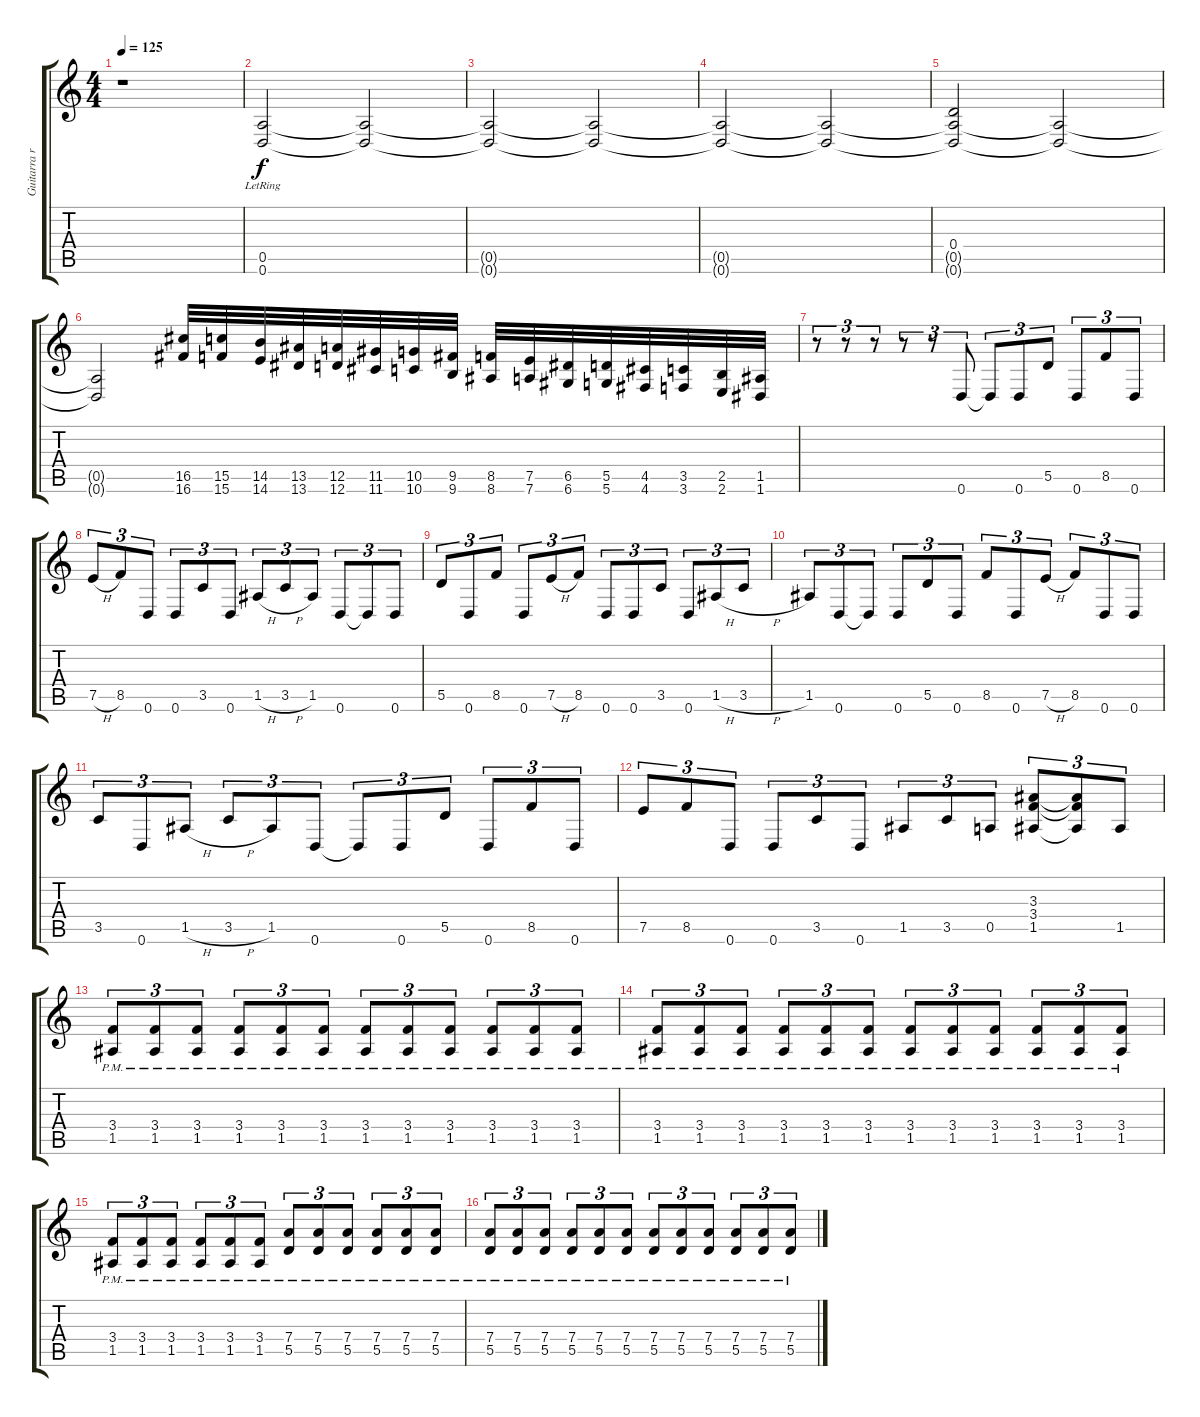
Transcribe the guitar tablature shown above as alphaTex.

\track ("Guitarra rítmica y solo" "Guitarra r") {instrument distortionguitar}
\staff {score tabs}
\tuning (E4 B3 G3 D3 A2 D2) {hide}
\ts (4 4)
\tempo 125
\clef g2
\ks c
r.1{dy f instrument distortionguitar} |
(0.5{lr} 0.6).2 (0.5{t} 0.6{t}).2 |
(0.5{t} 0.6{t}).2 (0.5{t} 0.6{t}).2 |
(0.5{t} 0.6{t}).2 (0.5{t} 0.6{t}).2 |
(0.4 0.5{t} 0.6{t}).2 (0.5{t} 0.6{t}).2 |
(0.5{t} 0.6{t}).2 (16.5 16.6).32 (15.5 15.6).32 (14.5 14.6).32 (13.5 13.6).32 (12.5 12.6).32 (11.5 11.6).32 (10.5 10.6).32 (9.5 9.6).32 (8.5 8.6).32 (7.5 7.6).32 (6.5 6.6).32 (5.5 5.6).32 (4.5 4.6).32 (3.5 3.6).32 (2.5 2.6).32 (1.5 1.6).32 |
r.8{tu (3 2)} r.8{tu (3 2)} r.8{tu (3 2)} r.8{tu (3 2)} r.8{tu (3 2)} 0.6.8{tu (3 2)} 0.6{t}.8{tu (3 2)} 0.6.8{tu (3 2)} 5.5.8{tu (3 2)} 0.6.8{tu (3 2)} 8.5.8{tu (3 2)} 0.6.8{tu (3 2)} |
7.5{h}.8{tu (3 2)} 8.5.8{tu (3 2)} 0.6.8{tu (3 2)} 0.6.8{tu (3 2)} 3.5.8{tu (3 2)} 0.6.8{tu (3 2)} 1.5{h}.8{tu (3 2)} 3.5{h}.8{tu (3 2)} 1.5.8{tu (3 2)} 0.6.8{tu (3 2)} 0.6{t}.8{tu (3 2)} 0.6.8{tu (3 2)} |
5.5.8{tu (3 2)} 0.6.8{tu (3 2)} 8.5.8{tu (3 2)} 0.6.8{tu (3 2)} 7.5{h}.8{tu (3 2)} 8.5.8{tu (3 2)} 0.6.8{tu (3 2)} 0.6.8{tu (3 2)} 3.5.8{tu (3 2)} 0.6.8{tu (3 2)} 1.5{h}.8{tu (3 2)} 3.5{h}.8{tu (3 2)} |
1.5.8{tu (3 2)} 0.6.8{tu (3 2)} 0.6{t}.8{tu (3 2)} 0.6.8{tu (3 2)} 5.5.8{tu (3 2)} 0.6.8{tu (3 2)} 8.5.8{tu (3 2)} 0.6.8{tu (3 2)} 7.5{h}.8{tu (3 2)} 8.5.8{tu (3 2)} 0.6.8{tu (3 2)} 0.6.8{tu (3 2)} |
3.5.8{tu (3 2)} 0.6.8{tu (3 2)} 1.5{h}.8{tu (3 2)} 3.5{h}.8{tu (3 2)} 1.5.8{tu (3 2)} 0.6.8{tu (3 2)} 0.6{t}.8{tu (3 2)} 0.6.8{tu (3 2)} 5.5.8{tu (3 2)} 0.6.8{tu (3 2)} 8.5.8{tu (3 2)} 0.6.8{tu (3 2)} |
7.5.8{tu (3 2)} 8.5.8{tu (3 2)} 0.6.8{tu (3 2)} 0.6.8{tu (3 2)} 3.5.8{tu (3 2)} 0.6.8{tu (3 2)} 1.5.8{tu (3 2)} 3.5.8{tu (3 2)} 0.5.8{tu (3 2)} (3.3 3.4 1.5).8{tu (3 2)} (3.3{t} 3.4{t} 1.5{t}).8{tu (3 2)} 1.5.8{tu (3 2)} |
(3.4 1.5{pm}).8{tu (3 2) volume 10} (3.4{pm} 1.5{pm}).8{tu (3 2)} (3.4{pm} 1.5{pm}).8{tu (3 2)} (3.4 1.5{pm}).8{tu (3 2)} (3.4{pm} 1.5{pm}).8{tu (3 2)} (3.4{pm} 1.5{pm}).8{tu (3 2)} (3.4{pm} 1.5{pm}).8{tu (3 2)} (3.4{pm} 1.5{pm}).8{tu (3 2)} (3.4{pm} 1.5{pm}).8{tu (3 2)} (3.4{pm} 1.5{pm}).8{tu (3 2)} (3.4{pm} 1.5{pm}).8{tu (3 2)} (3.4{pm} 1.5{pm}).8{tu (3 2)} |
(3.4{pm} 1.5{pm}).8{tu (3 2)} (3.4{pm} 1.5{pm}).8{tu (3 2)} (3.4{pm} 1.5{pm}).8{tu (3 2)} (3.4{pm} 1.5{pm}).8{tu (3 2)} (3.4{pm} 1.5{pm}).8{tu (3 2)} (3.4{pm} 1.5{pm}).8{tu (3 2)} (3.4{pm} 1.5{pm}).8{tu (3 2)} (3.4{pm} 1.5{pm}).8{tu (3 2)} (3.4{pm} 1.5{pm}).8{tu (3 2)} (3.4{pm} 1.5{pm}).8{tu (3 2)} (3.4{pm} 1.5{pm}).8{tu (3 2)} (3.4{pm} 1.5{pm}).8{tu (3 2)} |
(3.4{pm} 1.5{pm}).8{tu (3 2)} (3.4{pm} 1.5{pm}).8{tu (3 2)} (3.4{pm} 1.5{pm}).8{tu (3 2)} (3.4{pm} 1.5{pm}).8{tu (3 2)} (3.4{pm} 1.5{pm}).8{tu (3 2)} (3.4{pm} 1.5{pm}).8{tu (3 2)} (7.4{pm} 5.5{pm}).8{tu (3 2)} (7.4{pm} 5.5{pm}).8{tu (3 2)} (7.4{pm} 5.5{pm}).8{tu (3 2)} (7.4{pm} 5.5{pm}).8{tu (3 2)} (7.4{pm} 5.5{pm}).8{tu (3 2)} (7.4{pm} 5.5{pm}).8{tu (3 2)} |
(7.4{pm} 5.5{pm}).8{tu (3 2)} (7.4{pm} 5.5{pm}).8{tu (3 2)} (7.4{pm} 5.5{pm}).8{tu (3 2)} (7.4{pm} 5.5{pm}).8{tu (3 2)} (7.4{pm} 5.5{pm}).8{tu (3 2)} (7.4{pm} 5.5{pm}).8{tu (3 2)} (7.4{pm} 5.5{pm}).8{tu (3 2)} (7.4{pm} 5.5{pm}).8{tu (3 2)} (7.4{pm} 5.5{pm}).8{tu (3 2)} (7.4{pm} 5.5{pm}).8{tu (3 2)} (7.4{pm} 5.5{pm}).8{tu (3 2)} (7.4{pm} 5.5{pm}).8{tu (3 2)}
